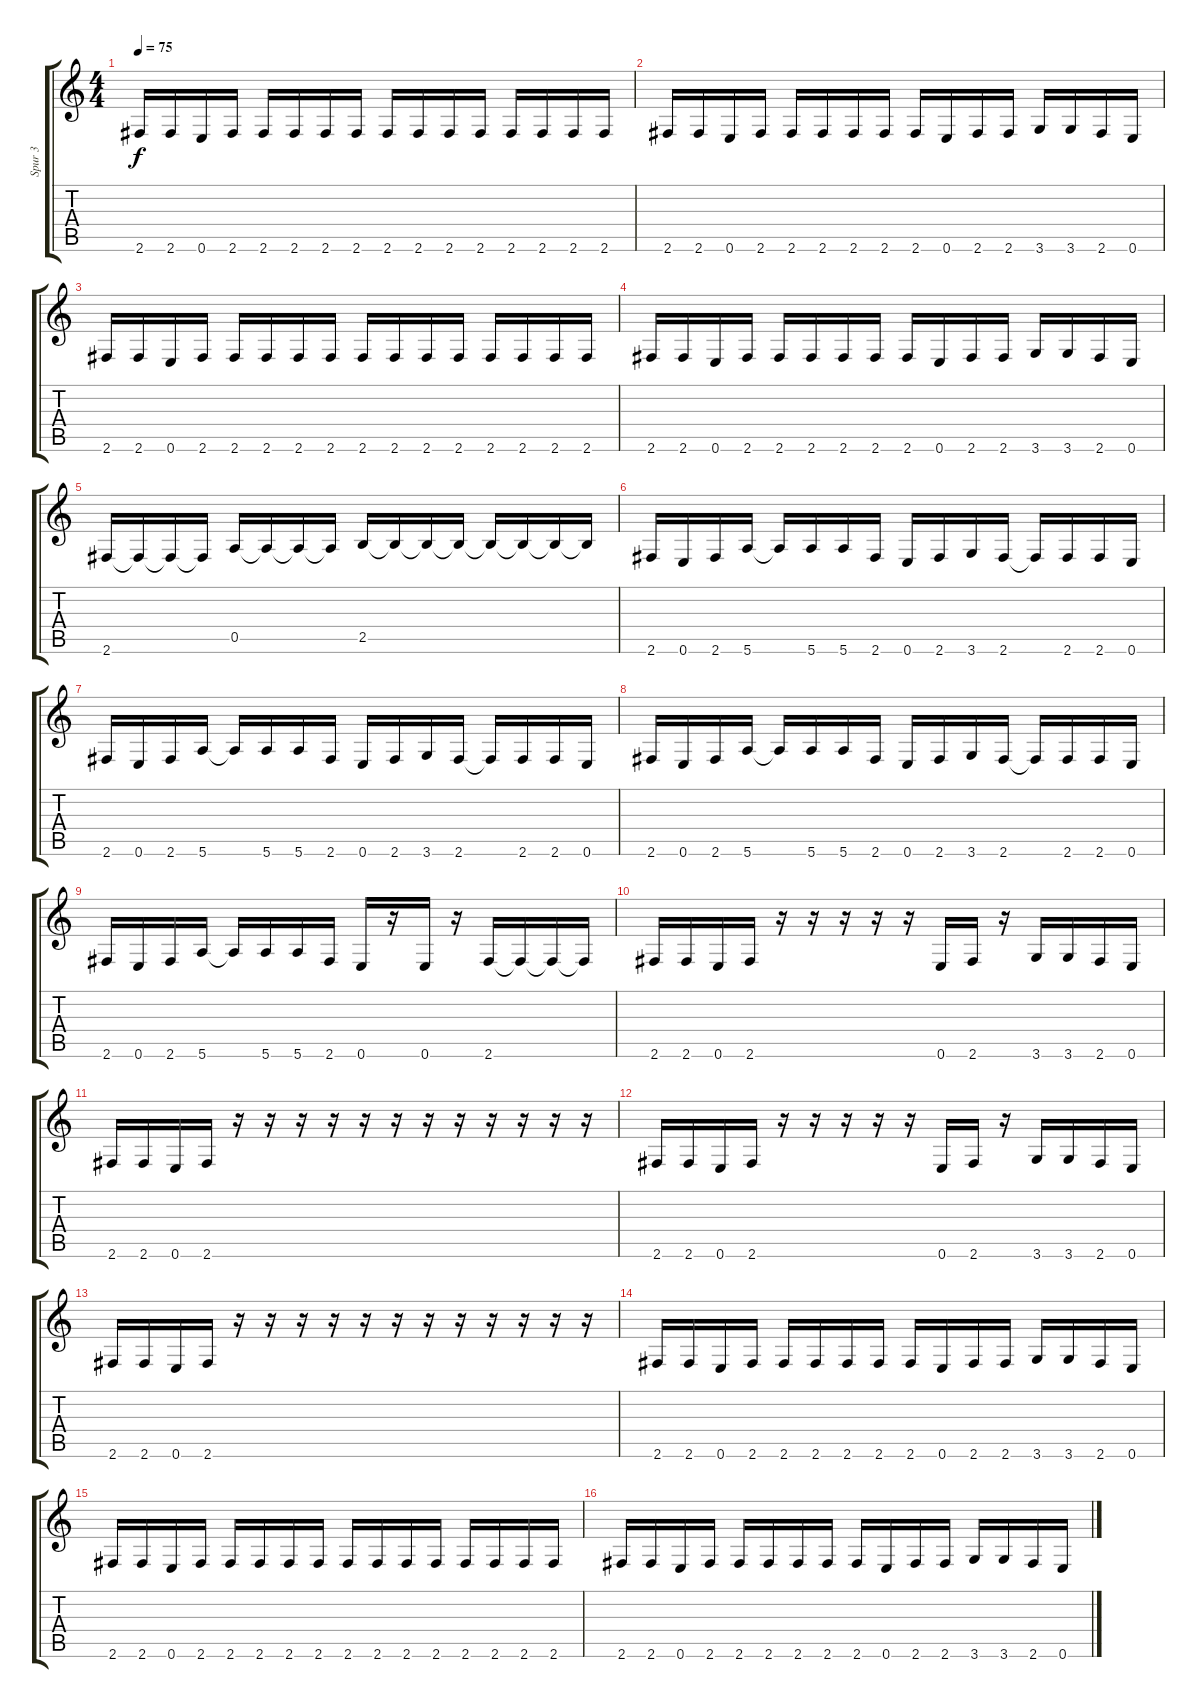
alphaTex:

\track ("Spur 3" "Spur 3") {instrument electricbasspick}
\staff {score tabs}
\tuning (E4 B3 G3 D3 A2 E2) {hide}
\ts (4 4)
\tempo 75
\clef g2
\ks c
2.6.16{dy f} 2.6.16 0.6.16 2.6.16 2.6.16 2.6.16 2.6.16 2.6.16 2.6.16 2.6.16 2.6.16 2.6.16 2.6.16 2.6.16 2.6.16 2.6.16 |
2.6.16 2.6.16 0.6.16 2.6.16 2.6.16 2.6.16 2.6.16 2.6.16 2.6.16 0.6.16 2.6.16 2.6.16 3.6.16 3.6.16 2.6.16 0.6.16 |
2.6.16 2.6.16 0.6.16 2.6.16 2.6.16 2.6.16 2.6.16 2.6.16 2.6.16 2.6.16 2.6.16 2.6.16 2.6.16 2.6.16 2.6.16 2.6.16 |
2.6.16 2.6.16 0.6.16 2.6.16 2.6.16 2.6.16 2.6.16 2.6.16 2.6.16 0.6.16 2.6.16 2.6.16 3.6.16 3.6.16 2.6.16 0.6.16 |
2.6.16 2.6{t}.16 2.6{t}.16 2.6{t}.16 0.5.16 0.5{t}.16 0.5{t}.16 0.5{t}.16 2.5.16 2.5{t}.16 2.5{t}.16 2.5{t}.16 2.5{t}.16 2.5{t}.16 2.5{t}.16 2.5{t}.16 |
2.6.16 0.6.16 2.6.16 5.6.16 5.6{t}.16 5.6.16 5.6.16 2.6.16 0.6.16 2.6.16 3.6.16 2.6.16 2.6{t}.16 2.6.16 2.6.16 0.6.16 |
2.6.16 0.6.16 2.6.16 5.6.16 5.6{t}.16 5.6.16 5.6.16 2.6.16 0.6.16 2.6.16 3.6.16 2.6.16 2.6{t}.16 2.6.16 2.6.16 0.6.16 |
2.6.16 0.6.16 2.6.16 5.6.16 5.6{t}.16 5.6.16 5.6.16 2.6.16 0.6.16 2.6.16 3.6.16 2.6.16 2.6{t}.16 2.6.16 2.6.16 0.6.16 |
2.6.16 0.6.16 2.6.16 5.6.16 5.6{t}.16 5.6.16 5.6.16 2.6.16 0.6.16 r.16 0.6.16 r.16 2.6.16 2.6{t}.16 2.6{t}.16 2.6{t}.16 |
2.6.16 2.6.16 0.6.16 2.6.16 r.16 r.16 r.16 r.16 r.16 0.6.16 2.6.16 r.16 3.6.16 3.6.16 2.6.16 0.6.16 |
2.6.16 2.6.16 0.6.16 2.6.16 r.16 r.16 r.16 r.16 r.16 r.16 r.16 r.16 r.16 r.16 r.16 r.16 |
2.6.16 2.6.16 0.6.16 2.6.16 r.16 r.16 r.16 r.16 r.16 0.6.16 2.6.16 r.16 3.6.16 3.6.16 2.6.16 0.6.16 |
2.6.16 2.6.16 0.6.16 2.6.16 r.16 r.16 r.16 r.16 r.16 r.16 r.16 r.16 r.16 r.16 r.16 r.16 |
2.6.16 2.6.16 0.6.16 2.6.16 2.6.16 2.6.16 2.6.16 2.6.16 2.6.16 0.6.16 2.6.16 2.6.16 3.6.16 3.6.16 2.6.16 0.6.16 |
2.6.16 2.6.16 0.6.16 2.6.16 2.6.16 2.6.16 2.6.16 2.6.16 2.6.16 2.6.16 2.6.16 2.6.16 2.6.16 2.6.16 2.6.16 2.6.16 |
2.6.16 2.6.16 0.6.16 2.6.16 2.6.16 2.6.16 2.6.16 2.6.16 2.6.16 0.6.16 2.6.16 2.6.16 3.6.16 3.6.16 2.6.16 0.6.16
